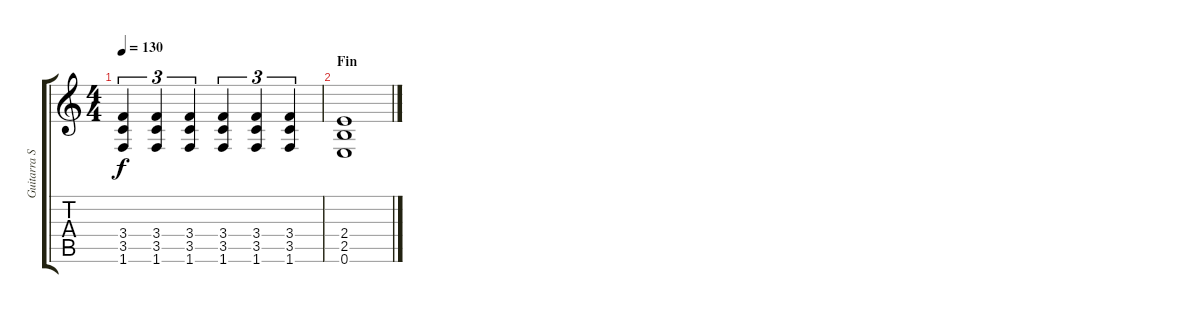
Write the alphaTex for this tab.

\track ("Guitarra Solista" "Guitarra S") {instrument distortionguitar}
\staff {score tabs}
\tuning (E4 B3 G3 D3 A2 E2) {hide}
\ts (4 4)
\tempo 130
\clef g2
\ks c
(3.4 3.5 1.6).4{tu (3 2) dy f} (3.4 3.5 1.6).4{tu (3 2)} (3.4 3.5 1.6).4{tu (3 2)} (3.4 3.5 1.6).4{tu (3 2)} (3.4 3.5 1.6).4{tu (3 2)} (3.4 3.5 1.6).4{tu (3 2)} |
\section ("" "Fin")
(2.4 2.5 0.6).1
